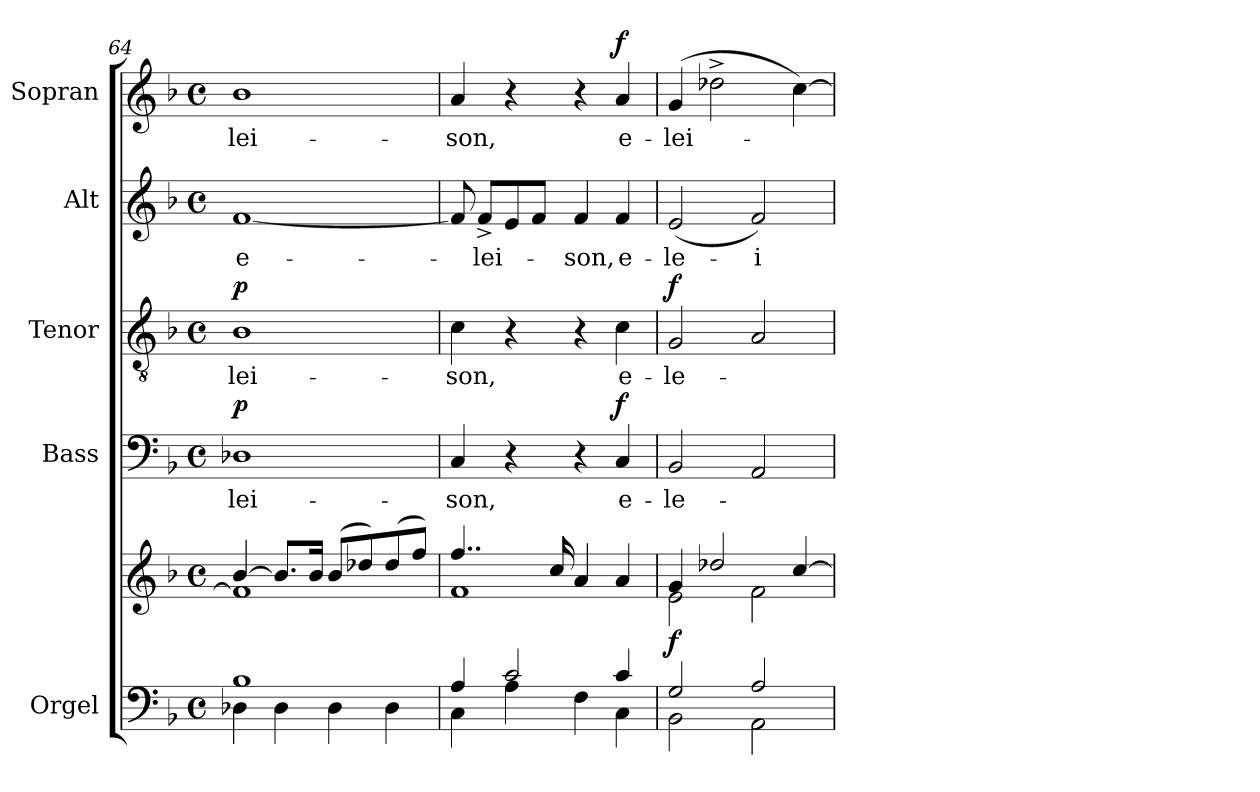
**kern	**kern	**dynam	**kern	**text	**dynam	**kern	**text	**dynam	**kern	**text	**kern	**text	**dynam
*part5	*part5	*part5	*part4	*part4	*part4	*part3	*part3	*part3	*part2	*part2	*part1	*part1	*part1
*staff6	*staff5	*staff5/6	*staff4	*staff4	*staff4	*staff3	*staff3	*staff3	*staff2	*staff2	*staff1	*staff1	*staff1
*I"Orgel	*	*	*I"Bass	*	*	*I"Tenor	*	*	*I"Alt	*	*I"Sopran	*	*
*I'Org.	*	*	*I'B.	*	*	*I'T.	*	*	*I'A.	*	*I'S.	*	*
!!LO:PB:g=z
*clefF4	*clefG2	*	*clefF4	*	*	*clefGv2	*	*	*clefG2	*	*clefG2	*	*
*k[b-]	*k[b-]	*	*k[b-]	*	*	*k[b-]	*	*	*k[b-]	*	*k[b-]	*	*
*F:	*F:	*	*F:	*	*	*F:	*	*	*F:	*	*F:	*	*
*M4/4	*M4/4	*	*M4/4	*	*	*M4/4	*	*	*M4/4	*	*M4/4	*	*
*met(c)	*met(c)	*	*met(c)	*	*	*met(c)	*	*	*met(c)	*	*met(c)	*	*
=64	=64	=64	=64	=64	=64	=64	=64	=64	=64	=64	=64	=64	=64
*^	*^	*	*	*	*	*	*	*	*	*	*	*	*
!	!	!	!	!	!	!LO:LY:b	!LO:DY:a	!	!LO:LY:b	!LO:DY:a	!	!LO:LY:b	!	!LO:LY:b	!
1B-	4D-X\	[>4b-/	1f]	.	1D-X	-lei-	p	1B-	-lei-	p	[1f	e-	1b-	-lei-	.
.	4D-\	8.b-/L]	.	.	.	.	.	.	.	.	.	.	.	.	.
.	.	16b-/Jk	.	.	.	.	.	.	.	.	.	.	.	.	.
.	4D-\	(<8b-/L	.	.	.	.	.	.	.	.	.	.	.	.	.
.	.	8dd-X/)	.	.	.	.	.	.	.	.	.	.	.	.	.
.	4D-\	(<8dd-/	.	.	.	.	.	.	.	.	.	.	.	.	.
.	.	8ff/J)	.	.	.	.	.	.	.	.	.	.	.	.	.
=65	=65	=65	=65	=65	=65	=65	=65	=65	=65	=65	=65	=65	=65	=65	=65
!	!	!	!	!	!	!LO:LY:b	!	!	!LO:LY:b	!	!	!	!	!LO:LY:b	!
4A/	4C\	4..ff/	1f	.	4C/	-son,	.	4c\	-son,	.	8f/]	.	4a/	-son,	.
!	!	!	!	!	!	!	!	!	!	!	!	!LO:LY:b	!	!	!
.	.	.	.	.	.	.	.	.	.	.	8f^>/L	-lei-	.	.	.
2c/	4A\	.	.	.	4r	.	.	4r	.	.	8e/	.	4r	.	.
.	.	.	.	.	.	.	.	.	.	.	8f/J	.	.	.	.
.	.	16cc/	.	.	.	.	.	.	.	.	.	.	.	.	.
!	!	!	!	!	!	!	!	!	!	!	!	!LO:LY:b	!	!	!
.	4F\	4a/	.	.	4r	.	.	4r	.	.	4f/	-son,	4r	.	.
!	!	!	!	!	!	!LO:LY:b	!LO:DY:a	!	!LO:LY:b	!	!	!LO:LY:b	!	!LO:LY:b	!LO:DY:a
4c/	4C\	4a/	.	.	4C/	e-	f	4c\	e-	.	4f/	e-	4a/	e-	f
=66	=66	=66	=66	=66	=66	=66	=66	=66	=66	=66	=66	=66	=66	=66	=66
!	!	!	!	!LO:DY:b	!	!LO:LY:b	!	!	!LO:LY:b	!LO:DY:a	!	!LO:LY:b	!	!LO:LY:b	!
2G/	2BB-\	4g/	2e\	f	2BB-/	-le-	.	2G/	-le-	f	(<2e/	-le-	(>4g/	-lei-	.
.	.	2dd-X/	.	.	.	.	.	.	.	.	.	.	2dd-X^>\	.	.
!	!	!	!	!	!	!	!	!	!	!	!	!LO:LY:b	!	!	!
2A/	2AA\	.	2f\	.	2AA/	.	.	2A/	.	.	2f/)	-i-	.	.	.
.	.	[>4cc/	.	.	.	.	.	.	.	.	.	.	[4cc\)	.	.
*v	*v	*	*	*	*	*	*	*	*	*	*	*	*	*	*
*	*v	*v	*	*	*	*	*	*	*	*	*	*	*	*
=	=	=	=	=	=	=	=	=	=	=	=	=	=
*-	*-	*-	*-	*-	*-	*-	*-	*-	*-	*-	*-	*-	*-
